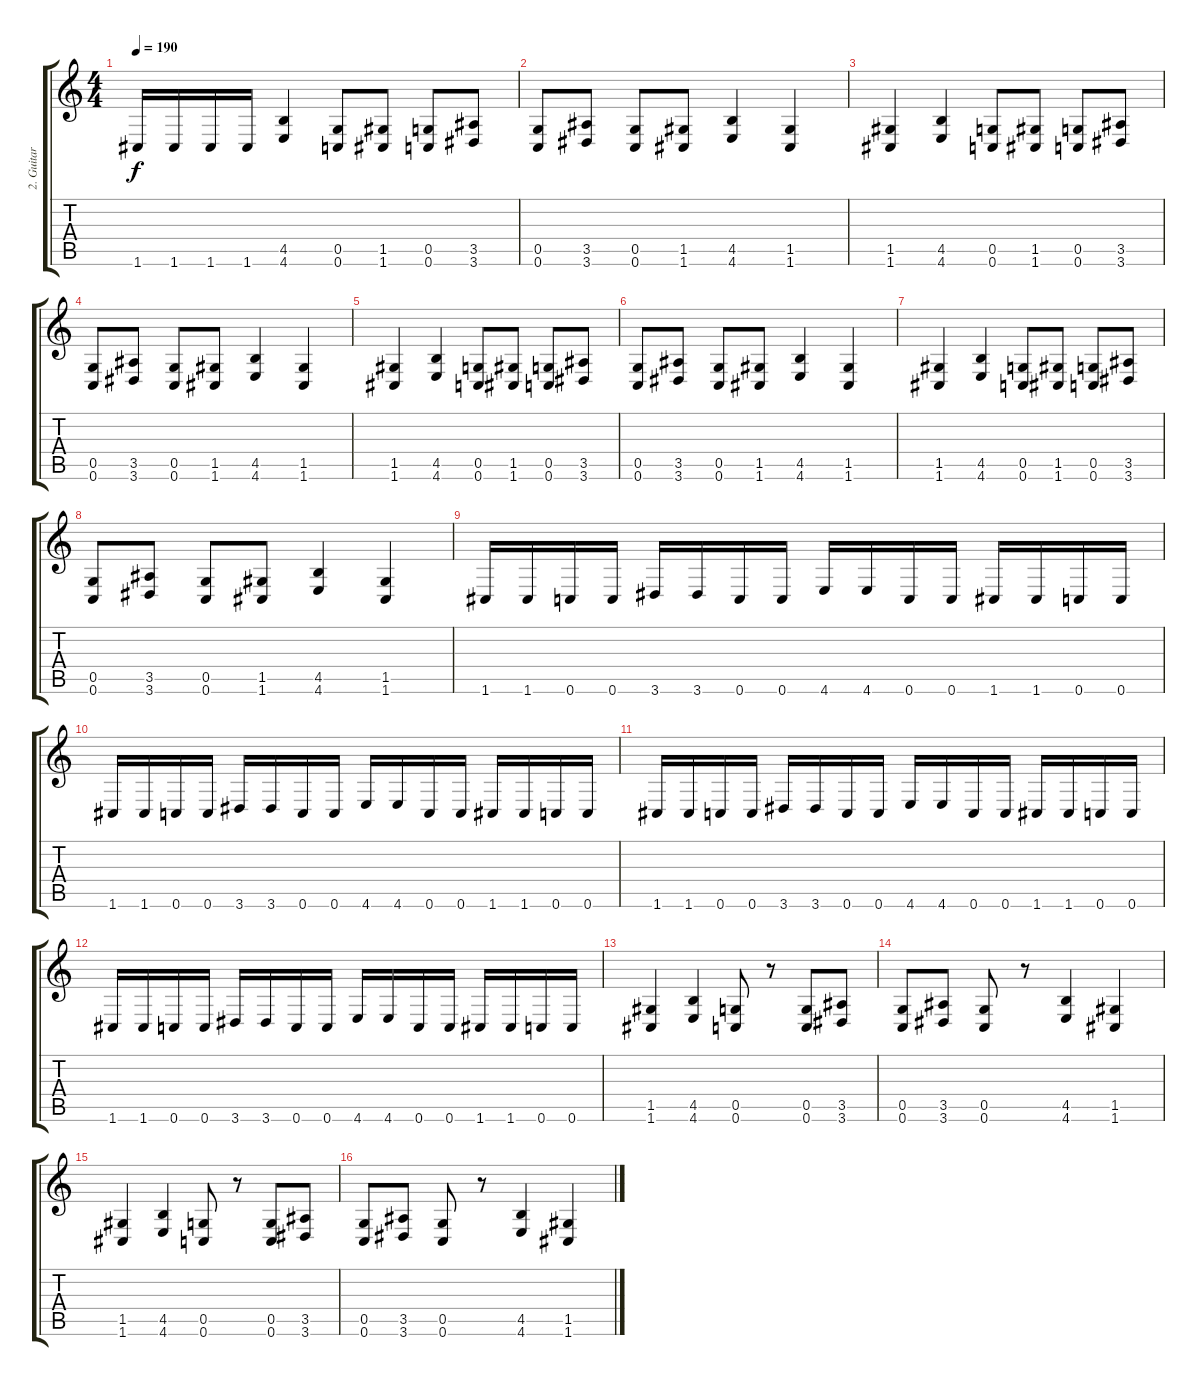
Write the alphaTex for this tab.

\track ("2. Guitar" "2. Guitar") {instrument distortionguitar}
\staff {score tabs}
\tuning (D4 A3 F3 C3 G2 C2) {hide}
\ts (4 4)
\tempo 190
\clef g2
\ks c
1.6.16{dy f} 1.6.16 1.6.16 1.6.16 (4.5 4.6).4 (0.5 0.6).8 (1.5 1.6).8 (0.5 0.6).8 (3.5 3.6).8 |
(0.5 0.6).8 (3.5 3.6).8 (0.5 0.6).8 (1.5 1.6).8 (4.5 4.6).4 (1.5 1.6).4 |
(1.5 1.6).4 (4.5 4.6).4 (0.5 0.6).8 (1.5 1.6).8 (0.5 0.6).8 (3.5 3.6).8 |
(0.5 0.6).8 (3.5 3.6).8 (0.5 0.6).8 (1.5 1.6).8 (4.5 4.6).4 (1.5 1.6).4 |
(1.5 1.6).4 (4.5 4.6).4 (0.5 0.6).8 (1.5 1.6).8 (0.5 0.6).8 (3.5 3.6).8 |
(0.5 0.6).8 (3.5 3.6).8 (0.5 0.6).8 (1.5 1.6).8 (4.5 4.6).4 (1.5 1.6).4 |
(1.5 1.6).4 (4.5 4.6).4 (0.5 0.6).8 (1.5 1.6).8 (0.5 0.6).8 (3.5 3.6).8 |
(0.5 0.6).8 (3.5 3.6).8 (0.5 0.6).8 (1.5 1.6).8 (4.5 4.6).4 (1.5 1.6).4 |
1.6.16 1.6.16 0.6.16 0.6.16 3.6.16 3.6.16 0.6.16 0.6.16 4.6.16 4.6.16 0.6.16 0.6.16 1.6.16 1.6.16 0.6.16 0.6.16 |
1.6.16 1.6.16 0.6.16 0.6.16 3.6.16 3.6.16 0.6.16 0.6.16 4.6.16 4.6.16 0.6.16 0.6.16 1.6.16 1.6.16 0.6.16 0.6.16 |
1.6.16 1.6.16 0.6.16 0.6.16 3.6.16 3.6.16 0.6.16 0.6.16 4.6.16 4.6.16 0.6.16 0.6.16 1.6.16 1.6.16 0.6.16 0.6.16 |
1.6.16 1.6.16 0.6.16 0.6.16 3.6.16 3.6.16 0.6.16 0.6.16 4.6.16 4.6.16 0.6.16 0.6.16 1.6.16 1.6.16 0.6.16 0.6.16 |
(1.5 1.6).4 (4.5 4.6).4 (0.5 0.6).8 r.8 (0.5 0.6).8 (3.5 3.6).8 |
(0.5 0.6).8 (3.5 3.6).8 (0.5 0.6).8 r.8 (4.5 4.6).4 (1.5 1.6).4 |
(1.5 1.6).4 (4.5 4.6).4 (0.5 0.6).8 r.8 (0.5 0.6).8 (3.5 3.6).8 |
(0.5 0.6).8 (3.5 3.6).8 (0.5 0.6).8 r.8 (4.5 4.6).4 (1.5 1.6).4
